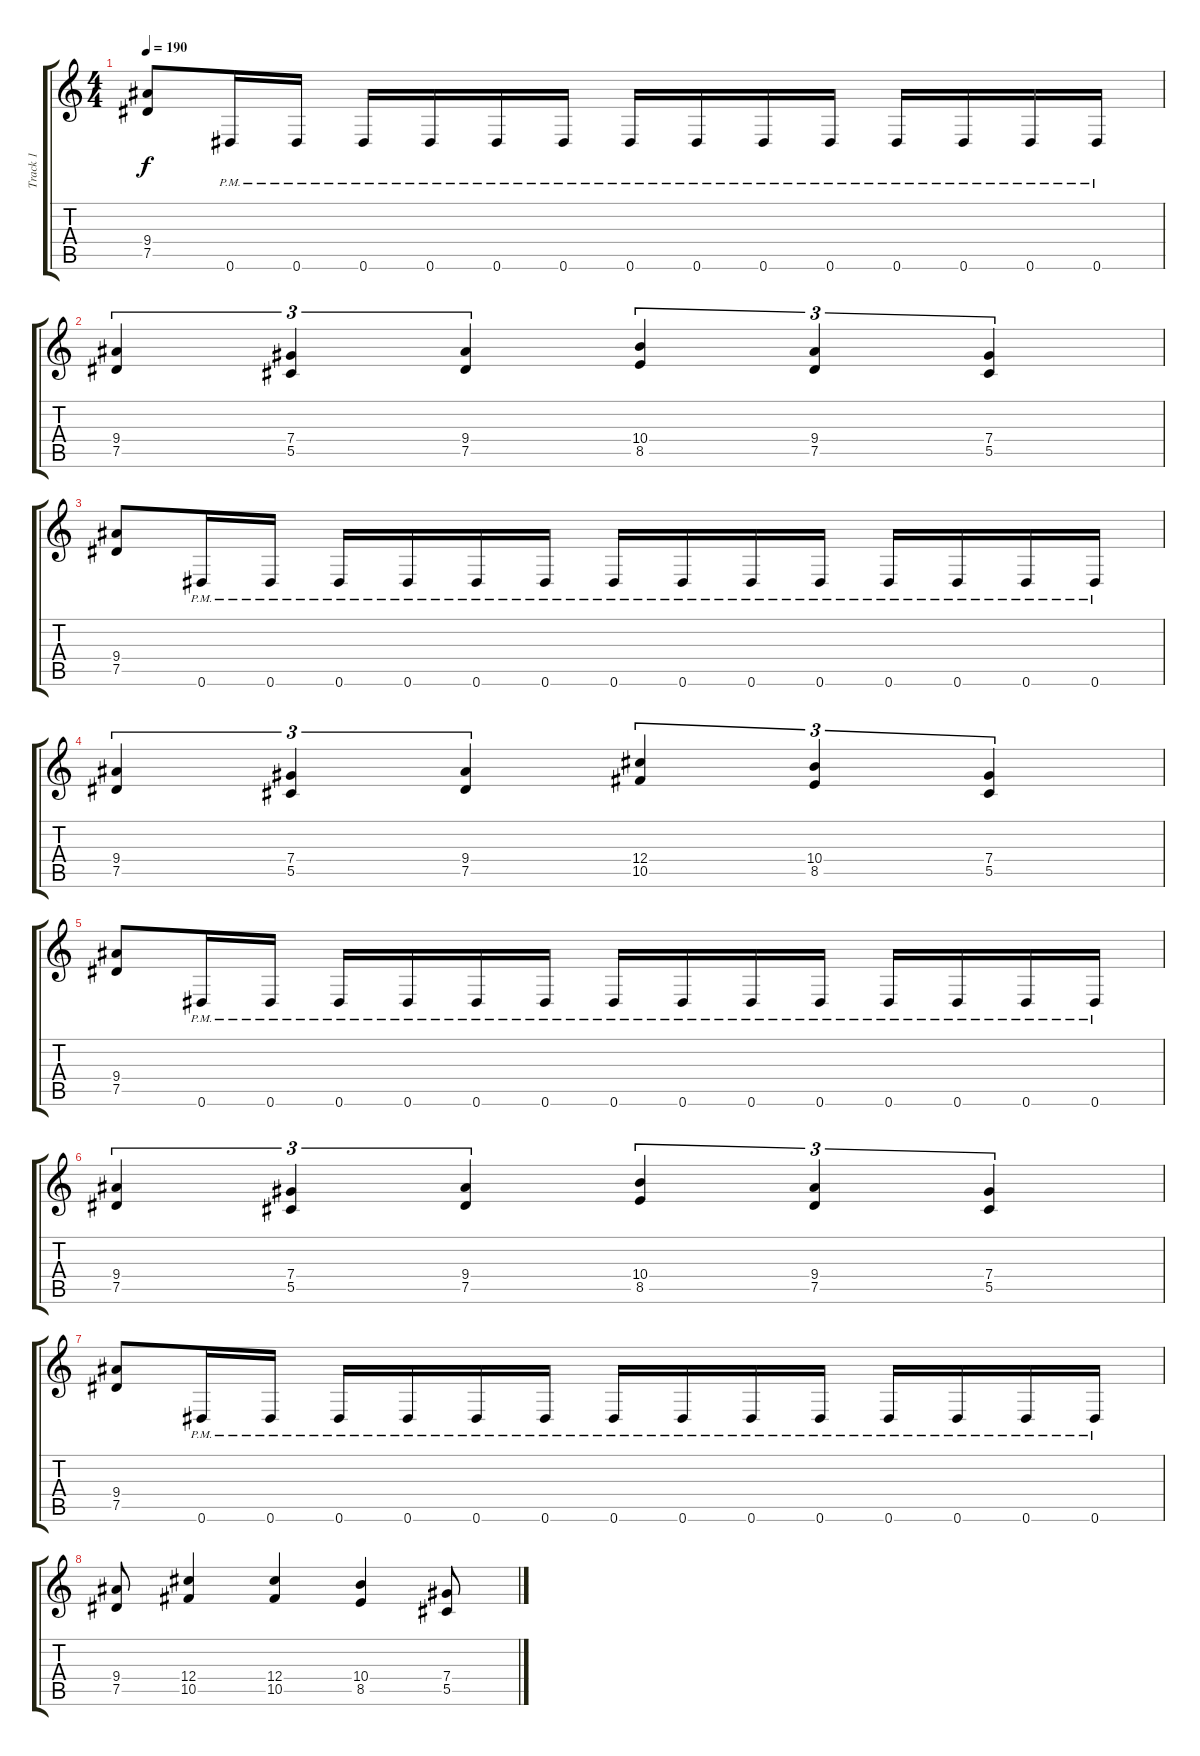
\track ("Track 1" "Track 1") {instrument distortionguitar}
\staff {score tabs}
\tuning (Eb4 Bb3 Gb3 Db3 Ab2 Eb2) {hide}
\ts (4 4)
\tempo 190
\clef g2
\ks c
(9.4 7.5).8{dy f} 0.6{pm}.16 0.6{pm}.16 0.6{pm}.16 0.6{pm}.16 0.6{pm}.16 0.6{pm}.16 0.6{pm}.16 0.6{pm}.16 0.6{pm}.16 0.6{pm}.16 0.6{pm}.16 0.6{pm}.16 0.6{pm}.16 0.6{pm}.16 |
(9.4 7.5).4{tu (3 2)} (7.4 5.5).4{tu (3 2)} (9.4 7.5).4{tu (3 2)} (10.4 8.5).4{tu (3 2)} (9.4 7.5).4{tu (3 2)} (7.4 5.5).4{tu (3 2)} |
(9.4 7.5).8 0.6{pm}.16 0.6{pm}.16 0.6{pm}.16 0.6{pm}.16 0.6{pm}.16 0.6{pm}.16 0.6{pm}.16 0.6{pm}.16 0.6{pm}.16 0.6{pm}.16 0.6{pm}.16 0.6{pm}.16 0.6{pm}.16 0.6{pm}.16 |
(9.4 7.5).4{tu (3 2)} (7.4 5.5).4{tu (3 2)} (9.4 7.5).4{tu (3 2)} (12.4 10.5).4{tu (3 2)} (10.4 8.5).4{tu (3 2)} (7.4 5.5).4{tu (3 2)} |
(9.4 7.5).8 0.6{pm}.16 0.6{pm}.16 0.6{pm}.16 0.6{pm}.16 0.6{pm}.16 0.6{pm}.16 0.6{pm}.16 0.6{pm}.16 0.6{pm}.16 0.6{pm}.16 0.6{pm}.16 0.6{pm}.16 0.6{pm}.16 0.6{pm}.16 |
(9.4 7.5).4{tu (3 2)} (7.4 5.5).4{tu (3 2)} (9.4 7.5).4{tu (3 2)} (10.4 8.5).4{tu (3 2)} (9.4 7.5).4{tu (3 2)} (7.4 5.5).4{tu (3 2)} |
(9.4 7.5).8 0.6{pm}.16 0.6{pm}.16 0.6{pm}.16 0.6{pm}.16 0.6{pm}.16 0.6{pm}.16 0.6{pm}.16 0.6{pm}.16 0.6{pm}.16 0.6{pm}.16 0.6{pm}.16 0.6{pm}.16 0.6{pm}.16 0.6{pm}.16 |
(9.4 7.5).8 (12.4 10.5).4 (12.4 10.5).4 (10.4 8.5).4 (7.4 5.5).8
